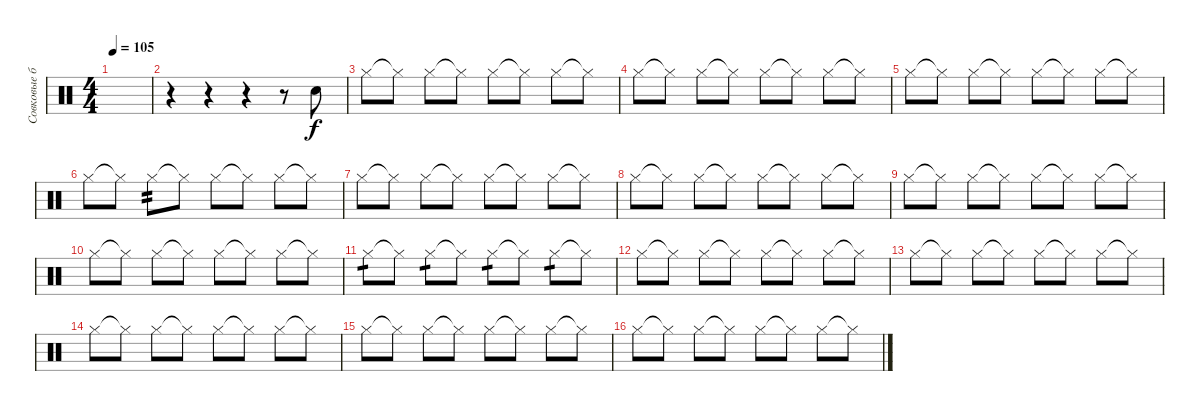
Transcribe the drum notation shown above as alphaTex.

\track ("Совковые барабаны 2" "Совковые б") {instrument percussion}
\staff {score}
\articulation defaults
\ts (4 4)
\tempo 105
\clef neutral
\ks c
|
r.4 r.4 r.4 r.8 "Electric Snare (hit)".8 |
"Hi-Hat (closed)".8 "Hi-Hat (closed)"{t}.8 "Hi-Hat (closed)".8 "Hi-Hat (closed)"{t}.8 "Hi-Hat (closed)".8 "Hi-Hat (closed)"{t}.8 "Hi-Hat (closed)".8 "Hi-Hat (closed)"{t}.8 |
"Hi-Hat (closed)".8 "Hi-Hat (closed)"{t}.8 "Hi-Hat (closed)".8 "Hi-Hat (closed)"{t}.8 "Hi-Hat (closed)".8 "Hi-Hat (closed)"{t}.8 "Hi-Hat (closed)".8 "Hi-Hat (closed)"{t}.8 |
"Hi-Hat (closed)".8 "Hi-Hat (closed)"{t}.8 "Hi-Hat (closed)".8 "Hi-Hat (closed)"{t}.8 "Hi-Hat (closed)".8 "Hi-Hat (closed)"{t}.8 "Hi-Hat (closed)".8 "Hi-Hat (closed)"{t}.8 |
"Hi-Hat (closed)".8 "Hi-Hat (closed)"{t}.8 "Hi-Hat (closed)".8{tp 2} "Hi-Hat (closed)"{t}.8 "Hi-Hat (closed)".8 "Hi-Hat (closed)"{t}.8 "Hi-Hat (closed)".8 "Hi-Hat (closed)"{t}.8 |
"Hi-Hat (closed)".8 "Hi-Hat (closed)"{t}.8 "Hi-Hat (closed)".8 "Hi-Hat (closed)"{t}.8 "Hi-Hat (closed)".8 "Hi-Hat (closed)"{t}.8 "Hi-Hat (closed)".8 "Hi-Hat (closed)"{t}.8 |
"Hi-Hat (closed)".8 "Hi-Hat (closed)"{t}.8 "Hi-Hat (closed)".8 "Hi-Hat (closed)"{t}.8 "Hi-Hat (closed)".8 "Hi-Hat (closed)"{t}.8 "Hi-Hat (closed)".8 "Hi-Hat (closed)"{t}.8 |
"Hi-Hat (closed)".8 "Hi-Hat (closed)"{t}.8 "Hi-Hat (closed)".8 "Hi-Hat (closed)"{t}.8 "Hi-Hat (closed)".8 "Hi-Hat (closed)"{t}.8 "Hi-Hat (closed)".8 "Hi-Hat (closed)"{t}.8 |
"Hi-Hat (closed)".8 "Hi-Hat (closed)"{t}.8 "Hi-Hat (closed)".8 "Hi-Hat (closed)"{t}.8 "Hi-Hat (closed)".8 "Hi-Hat (closed)"{t}.8 "Hi-Hat (closed)".8 "Hi-Hat (closed)"{t}.8 |
"Hi-Hat (closed)".8{tp 1} "Hi-Hat (closed)"{t}.8 "Hi-Hat (closed)".8{tp 1} "Hi-Hat (closed)"{t}.8 "Hi-Hat (closed)".8{tp 1} "Hi-Hat (closed)"{t}.8 "Hi-Hat (closed)".8{tp 1} "Hi-Hat (closed)"{t}.8 |
"Hi-Hat (closed)".8 "Hi-Hat (closed)"{t}.8 "Hi-Hat (closed)".8 "Hi-Hat (closed)"{t}.8 "Hi-Hat (closed)".8 "Hi-Hat (closed)"{t}.8 "Hi-Hat (closed)".8 "Hi-Hat (closed)"{t}.8 |
"Hi-Hat (closed)".8 "Hi-Hat (closed)"{t}.8 "Hi-Hat (closed)".8 "Hi-Hat (closed)"{t}.8 "Hi-Hat (closed)".8 "Hi-Hat (closed)"{t}.8 "Hi-Hat (closed)".8 "Hi-Hat (closed)"{t}.8 |
"Hi-Hat (closed)".8 "Hi-Hat (closed)"{t}.8 "Hi-Hat (closed)".8 "Hi-Hat (closed)"{t}.8 "Hi-Hat (closed)".8 "Hi-Hat (closed)"{t}.8 "Hi-Hat (closed)".8 "Hi-Hat (closed)"{t}.8 |
"Hi-Hat (closed)".8 "Hi-Hat (closed)"{t}.8 "Hi-Hat (closed)".8 "Hi-Hat (closed)"{t}.8 "Hi-Hat (closed)".8 "Hi-Hat (closed)"{t}.8 "Hi-Hat (closed)".8 "Hi-Hat (closed)"{t}.8 |
"Hi-Hat (closed)".8 "Hi-Hat (closed)"{t}.8 "Hi-Hat (closed)".8 "Hi-Hat (closed)"{t}.8 "Hi-Hat (closed)".8 "Hi-Hat (closed)"{t}.8 "Hi-Hat (closed)".8 "Hi-Hat (closed)"{t}.8
